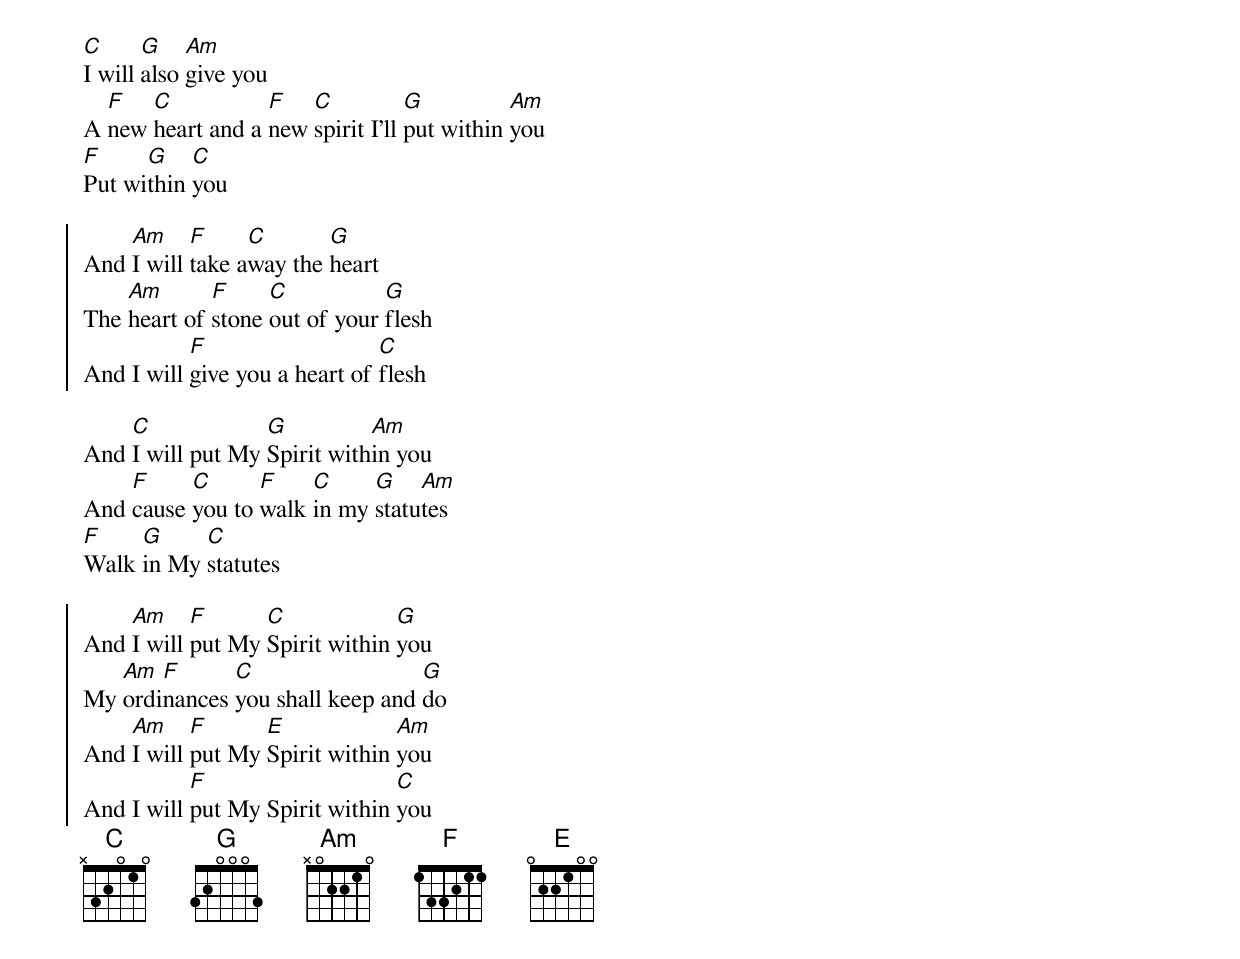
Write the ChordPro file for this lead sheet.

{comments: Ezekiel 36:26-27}

[C]I will [G]also [Am]give you
A [F]new [C]heart and a [F]new [C]spirit I'll [G]put within [Am]you
[F]Put wi[G]thin [C]you

{start_of_chorus}
And [Am]I will [F]take a[C]way the [G]heart
The [Am]heart of [F]stone [C]out of your [G]flesh
And I will [F]give you a heart of [C]flesh
{end_of_chorus}

And [C]I will put My [G]Spirit with[Am]in you
And [F]cause [C]you to [F]walk [C]in my [G]statu[Am]tes
[F]Walk [G]in My [C]statutes

{start_of_chorus}
And [Am]I will [F]put My [C]Spirit within [G]you
My [Am]ordi[F]nances [C]you shall keep and [G]do
And [Am]I will [F]put My [E]Spirit within [Am]you
And I will [F]put My Spirit within [C]you
{end_of_chorus}
